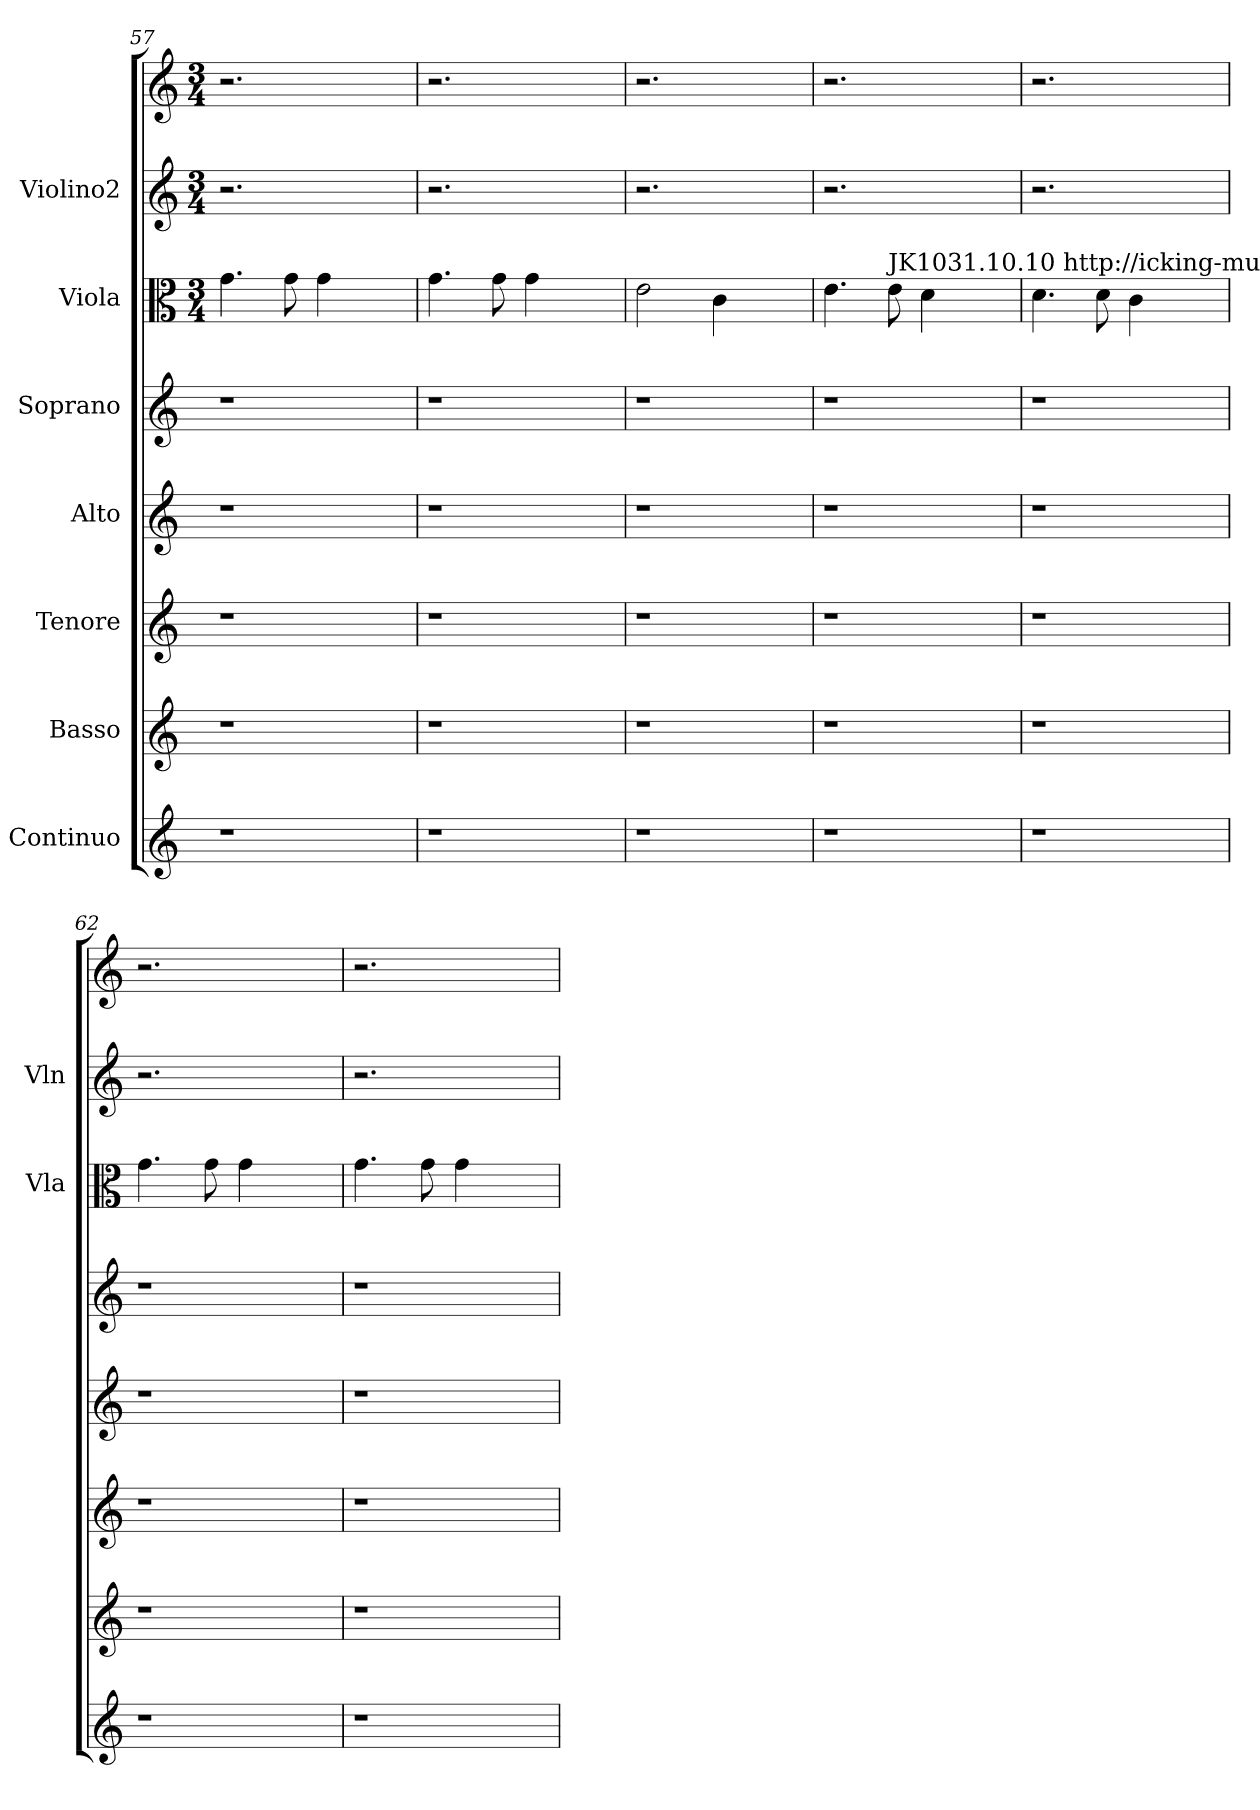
**kern	**kern	**kern	**kern	**kern	**kern	**kern	**kern
*part7	*part6	*part5	*part4	*part3	*part2	*part1	*part1
*staff8	*staff7	*staff6	*staff5	*staff4	*staff3	*staff2	*staff1
*I"Continuo	*I"Basso	*I"Tenore	*I"Alto	*I"Soprano	*I"Viola	*I"Violino2	*
*	*	*	*	*	*I'Vla	*I'Vln	*
!!LO:LB:g=z
*clefG2	*clefG2	*clefG2	*clefG2	*clefG2	*clefC3	*clefG2	*clefG2
*k[]	*k[]	*k[]	*k[]	*k[]	*k[]	*k[]	*k[]
*	*	*	*	*	*M3/4	*M3/4	*M3/4
=57	=57	=57	=57	=57	=57	=57	=57
1r	1r	1r	1r	1r	4.g\	2.r	2.r
.	.	.	.	.	8g\	.	.
.	.	.	.	.	4g\	.	.
.	.	.	.	.	4ryy	4ryy	4ryy
=58	=58	=58	=58	=58	=58	=58	=58
1r	1r	1r	1r	1r	4.g\	2.r	2.r
.	.	.	.	.	8g\	.	.
.	.	.	.	.	4g\	.	.
.	.	.	.	.	4ryy	4ryy	4ryy
=59	=59	=59	=59	=59	=59	=59	=59
1r	1r	1r	1r	1r	2e\	2.r	2.r
.	.	.	.	.	4c\	.	.
.	.	.	.	.	4ryy	4ryy	4ryy
=60	=60	=60	=60	=60	=60	=60	=60
1r	1r	1r	1r	1r	4.e\	2.r	2.r
!	!	!	!	!	!LO:TX:a:t=JK1031.10.10 http&colon;//icking-music-archive.org / www.jk-klassik.de	!	!
.	.	.	.	.	8e\	.	.
.	.	.	.	.	4d\	.	.
.	.	.	.	.	4ryy	4ryy	4ryy
=61	=61	=61	=61	=61	=61	=61	=61
1r	1r	1r	1r	1r	4.d\	2.r	2.r
.	.	.	.	.	8d\	.	.
.	.	.	.	.	4c\	.	.
.	.	.	.	.	4ryy	4ryy	4ryy
=62	=62	=62	=62	=62	=62	=62	=62
1r	1r	1r	1r	1r	4.g\	2.r	2.r
.	.	.	.	.	8g\	.	.
.	.	.	.	.	4g\	.	.
.	.	.	.	.	4ryy	4ryy	4ryy
=63	=63	=63	=63	=63	=63	=63	=63
1r	1r	1r	1r	1r	4.g\	2.r	2.r
.	.	.	.	.	8g\	.	.
.	.	.	.	.	4g\	.	.
.	.	.	.	.	4ryy	4ryy	4ryy
=	=	=	=	=	=	=	=
*-	*-	*-	*-	*-	*-	*-	*-
